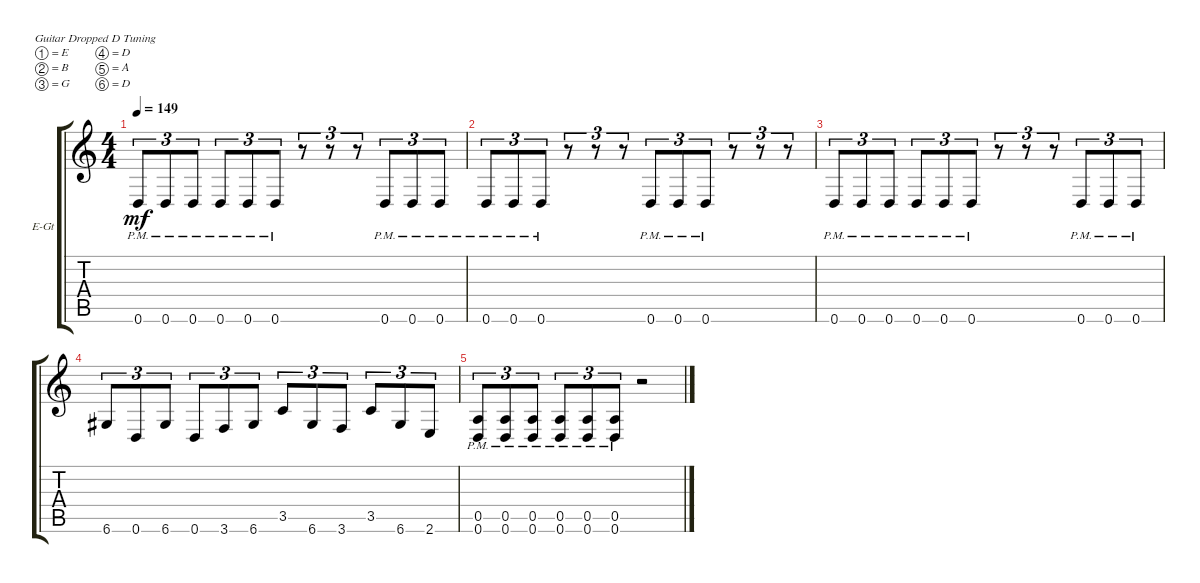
\defaultSystemsLayout 4
\bracketExtendMode groupsimilarinstruments
\firstSystemTrackNameOrientation horizontal
\otherSystemsTrackNameOrientation horizontal
\track ("Willie Adler I" "E-Gt") {instrument distortionguitar}
\staff {score tabs}
\tuning (E4 B3 G3 D3 A2 D2)
\ts (4 4)
\tempo 149
\clef g2
\ks c
0.6{pm}.8{tu (3 2) dy mf} 0.6{pm}.8{tu (3 2)} 0.6{pm}.8{tu (3 2)} 0.6{pm}.8{tu (3 2)} 0.6{pm}.8{tu (3 2)} 0.6{pm}.8{tu (3 2)} r.8{tu (3 2)} r.8{tu (3 2)} r.8{tu (3 2)} 0.6{pm}.8{tu (3 2)} 0.6{pm}.8{tu (3 2)} 0.6{pm}.8{tu (3 2)} |
0.6{pm}.8{tu (3 2)} 0.6{pm}.8{tu (3 2)} 0.6{pm}.8{tu (3 2)} r.8{tu (3 2)} r.8{tu (3 2)} r.8{tu (3 2)} 0.6{pm}.8{tu (3 2)} 0.6{pm}.8{tu (3 2)} 0.6{pm}.8{tu (3 2)} r.8{tu (3 2)} r.8{tu (3 2)} r.8{tu (3 2)} |
0.6{pm}.8{tu (3 2)} 0.6{pm}.8{tu (3 2)} 0.6{pm}.8{tu (3 2)} 0.6{pm}.8{tu (3 2)} 0.6{pm}.8{tu (3 2)} 0.6{pm}.8{tu (3 2)} r.8{tu (3 2)} r.8{tu (3 2)} r.8{tu (3 2)} 0.6{pm}.8{tu (3 2)} 0.6{pm}.8{tu (3 2)} 0.6{pm}.8{tu (3 2)} |
6.6.8{tu (3 2)} 0.6.8{tu (3 2)} 6.6.8{tu (3 2)} 0.6.8{tu (3 2)} 3.6.8{tu (3 2)} 6.6.8{tu (3 2)} 3.5.8{tu (3 2)} 6.6.8{tu (3 2)} 3.6.8{tu (3 2)} 3.5.8{tu (3 2)} 6.6.8{tu (3 2)} 2.6.8{tu (3 2)} |
(0.6{pm} 0.5{pm}).8{tu (3 2)} (0.6{pm} 0.5{pm}).8{tu (3 2)} (0.6{pm} 0.5{pm}).8{tu (3 2)} (0.6{pm} 0.5{pm}).8{tu (3 2)} (0.6{pm} 0.5{pm}).8{tu (3 2)} (0.6{pm} 0.5{pm}).8{tu (3 2)} r.2
